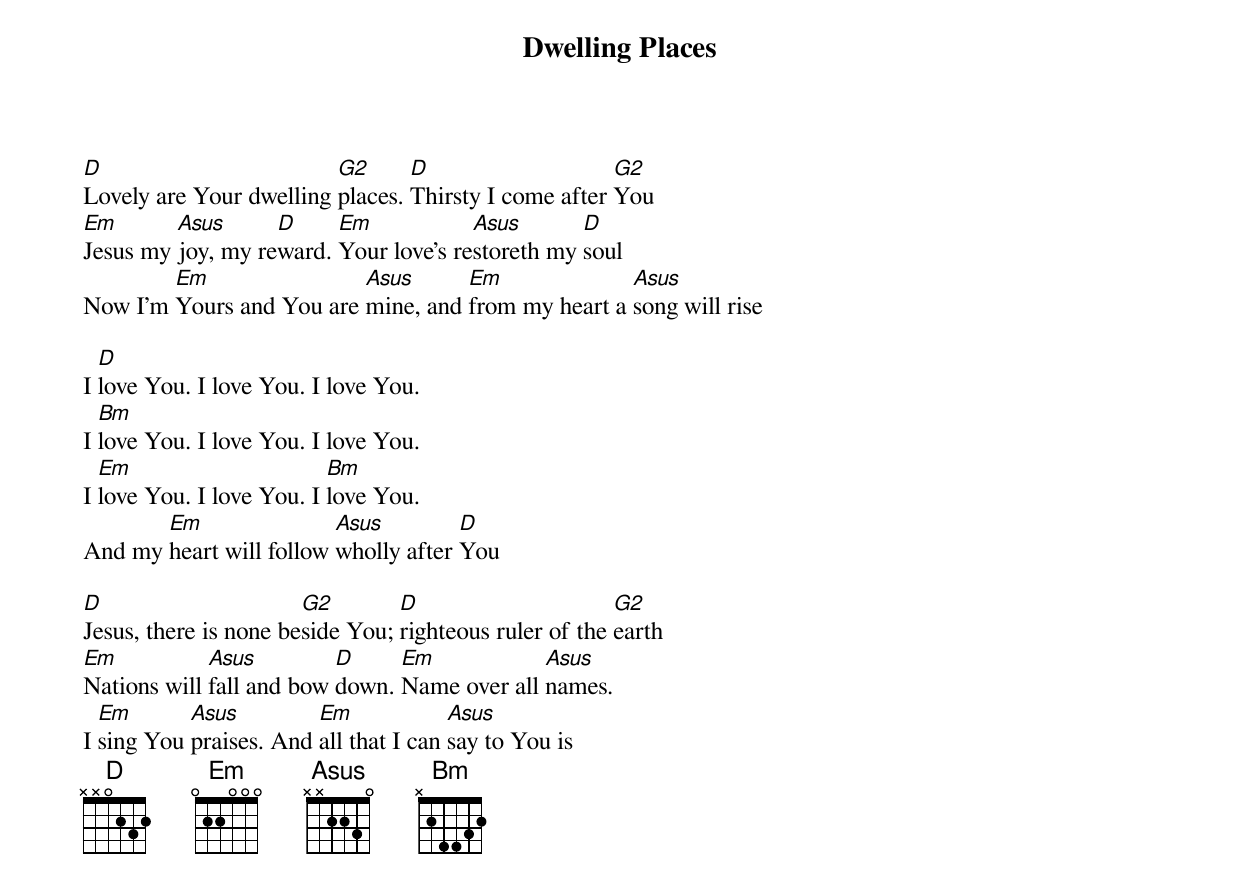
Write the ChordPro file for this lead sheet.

{title: Dwelling Places}
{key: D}
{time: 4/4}
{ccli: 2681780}
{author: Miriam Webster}
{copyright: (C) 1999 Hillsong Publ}

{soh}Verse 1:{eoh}
[D]Lovely are Your dwelling [G2]places. [D]Thirsty I come after [G2]You
[Em]Jesus my [Asus]joy, my re[D]ward. [Em]Your love's re[Asus]storeth my [D]soul
Now I'm [Em]Yours and You are [Asus]mine, and [Em]from my heart a [Asus]song will rise

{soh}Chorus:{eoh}
I [D]love You. I love You. I love You.
I [Bm]love You. I love You. I love You.
I [Em]love You. I love You. I [Bm]love You.
And my [Em]heart will follow [Asus]wholly after [D]You

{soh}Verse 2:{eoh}
[D]Jesus, there is none be[G2]side You; [D]righteous ruler of the [G2]earth
[Em]Nations will [Asus]fall and bow [D]down. [Em]Name over all [Asus]names.
I [Em]sing You [Asus]praises. And [Em]all that I can [Asus]say to You is
